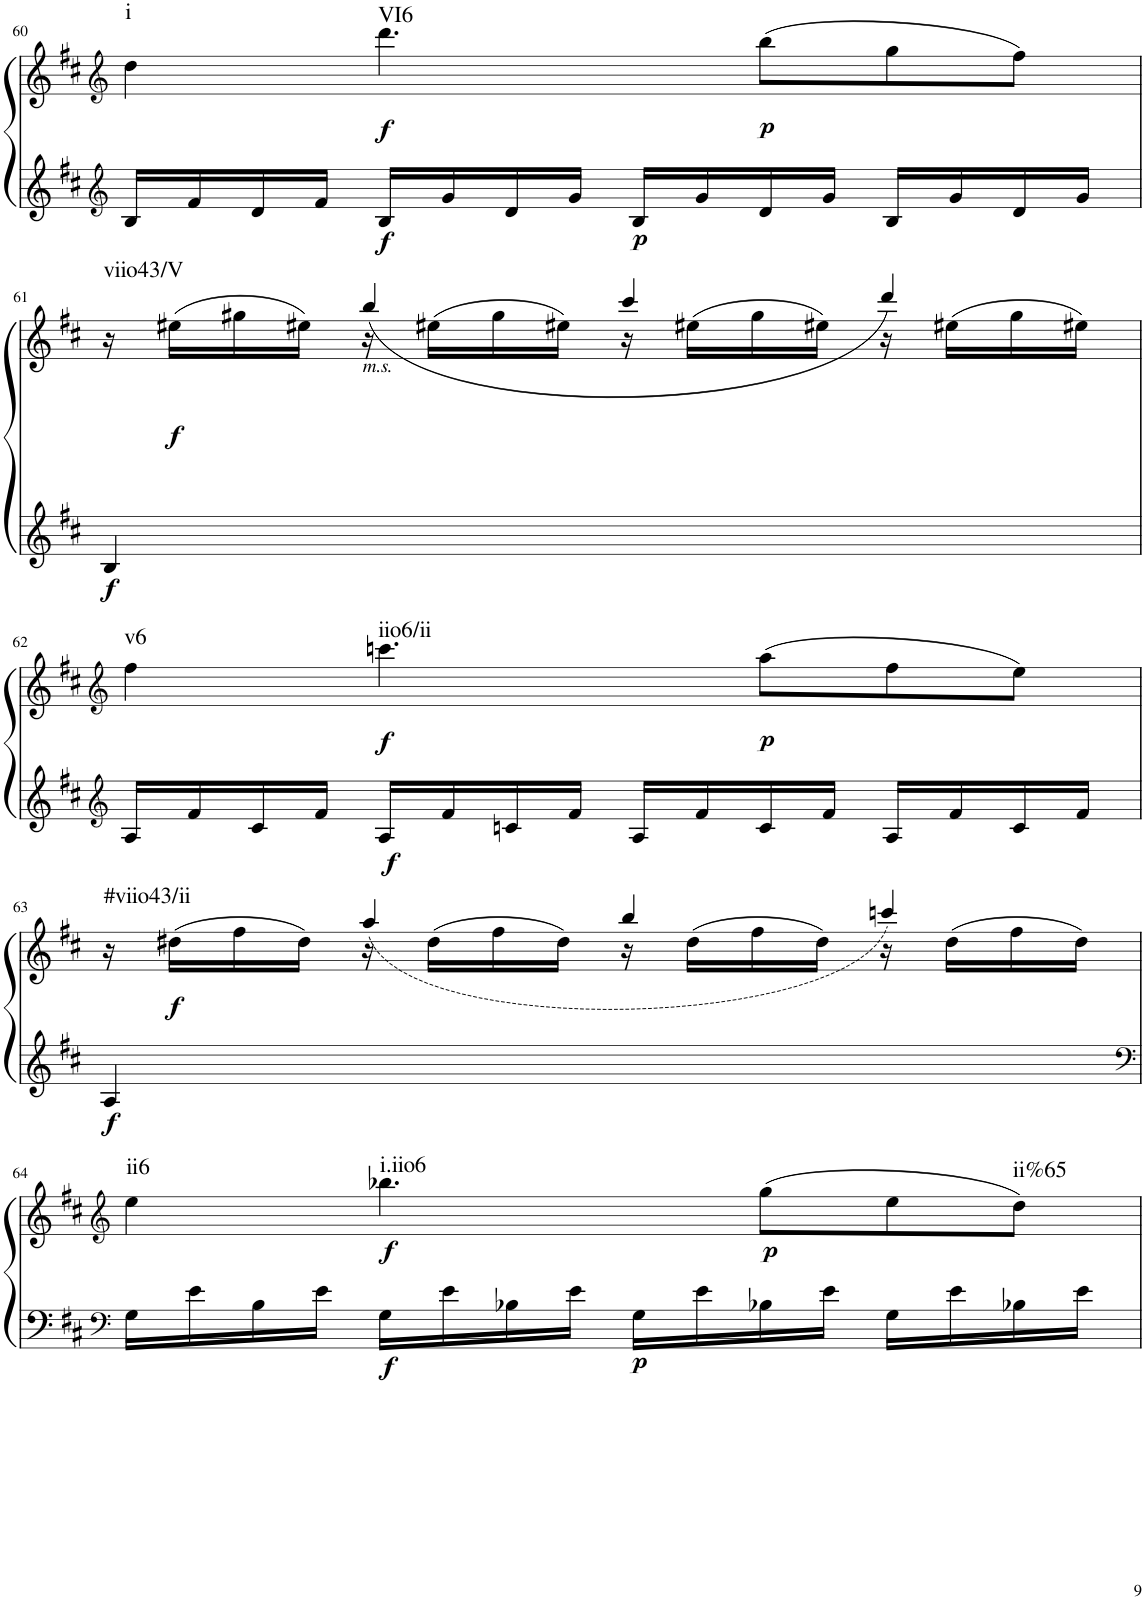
**kern	**kern	**dynam	**harte
*part1	*part1	*part1	*part1
*staff2	*staff1	*staff1/2	*
*I"unbenannt2	*	*	*
!!LO:PB:g=z
*clefG2	*clefG2	*	*
*k[f#c#]	*k[f#c#]	*	*
*M4/4	*M4/4	*	*
=60	=60	=60	=60
!	!	!	!LO:H:kt=i
16B/LL	4dd\	.	N
16f#/	.	.	.
16d/	.	.	.
16f#/JJ	.	.	.
!	!	!LO:DY:b=2	!
!	!	!LO:DY:n=1:b	!LO:H:kt=VI6
16B/LL	4.ddd\	f f	N
16g/	.	.	.
16d/	.	.	.
16g/JJ	.	.	.
!	!	!LO:DY:n=2:b=2	!
16B/LL	.	p	.
16g/	.	.	.
!	!	!LO:DY:n=3:b	!
16d/	(8bb\L	p	.
16g/JJ	.	.	.
16B/LL	8gg\	.	.
16g/	.	.	.
16d/	8ff#\J)	.	.
16g/JJ	.	.	.
!!LO:LB:g=z
=61	=61	=61	=61
*	*^	*	*
!	!	!	!LO:DY:b=2	!LO:H:kt=viio43/V
4B/	16r	4ryy	f	N
!	!	!	!LO:DY:b	!
.	(16ee#X\LL	.	f	.
.	16gg#X\	.	.	.
.	16ee#X\JJ)	.	.	.
!LO:TX:a:i:t=m.s.	!	!	!	!
2.ryy	16r	(4bb/	.	.
.	(16ee#X\LL	.	.	.
.	16gg#\	.	.	.
.	16ee#X\JJ)	.	.	.
.	16r	4ccc#/	.	.
.	(16ee#X\LL	.	.	.
.	16gg#\	.	.	.
.	16ee#X\JJ)	.	.	.
.	16r	4ddd/)	.	.
.	(16ee#X\LL	.	.	.
.	16gg#\	.	.	.
.	16ee#X\JJ)	.	.	.
*	*v	*v	*	*
!!LO:LB:g=z
=62	=62	=62	=62
*clefG2	*clefG2	*	*
!	!	!	!LO:H:kt=v6
16A/LL	4ff#\	.	N
16f#/	.	.	.
16c#/	.	.	.
16f#/JJ	.	.	.
!	!	!LO:DY:b=2	!
!	!	!LO:DY:n=1:b	!LO:H:kt=iio6/ii
16A/LL	4.cccn\	f f	N
16f#/	.	.	.
16cn/	.	.	.
16f#/JJ	.	.	.
16A/LL	.	.	.
16f#/	.	.	.
!	!	!LO:DY:n=2:b	!
16c/	(8aa\L	p	.
16f#/JJ	.	.	.
16A/LL	8ff#\	.	.
16f#/	.	.	.
16c/	8ee\J)	.	.
16f#/JJ	.	.	.
!!LO:LB:g=z
=63	=63	=63	=63
*	*^	*	*
!	!	!	!LO:DY:b=2	!LO:H:kt=#viio43/ii
4A/	16r	4ryy	f	N
!	!	!	!LO:DY:b	!
.	(16dd#X\LL	.	f	.
.	16ff#\	.	.	.
.	16dd#\JJ)	.	.	.
2.ryy	16r	(4aa/	.	.
.	(16dd#\LL	.	.	.
.	16ff#\	.	.	.
.	16dd#\JJ)	.	.	.
.	16r	4bb/	.	.
.	(16dd#\LL	.	.	.
.	16ff#\	.	.	.
.	16dd#\JJ)	.	.	.
.	16r	4cccn/)	.	.
.	(16dd#\LL	.	.	.
.	16ff#\	.	.	.
.	16dd#\JJ)	.	.	.
*	*v	*v	*	*
!!LO:LB:g=z
=64	=64	=64	=64
*clefF4	*clefG2	*	*
!	!	!	!LO:H:kt=ii6
16G\LL	4ee\	.	N
16e\	.	.	.
16B\	.	.	.
16e\JJ	.	.	.
!	!	!LO:DY:b=2	!
!	!	!LO:DY:n=1:b	!LO:H:kt=i.iio6
16G\LL	4.bb-X\	f f	N
16e\	.	.	.
16B-X\	.	.	.
16e\JJ	.	.	.
!	!	!LO:DY:n=2:b=2	!
16G\LL	.	p	.
16e\	.	.	.
!	!	!LO:DY:n=3:b	!
16B-X\	(8gg\L	p	.
16e\JJ	.	.	.
16G\LL	8ee\	.	.
16e\	.	.	.
!	!	!	!LO:H:kt=ii%65
16B-X\	8dd\J)	.	N
16e\JJ	.	.	.
=	=	=	=
*-	*-	*-	*-
